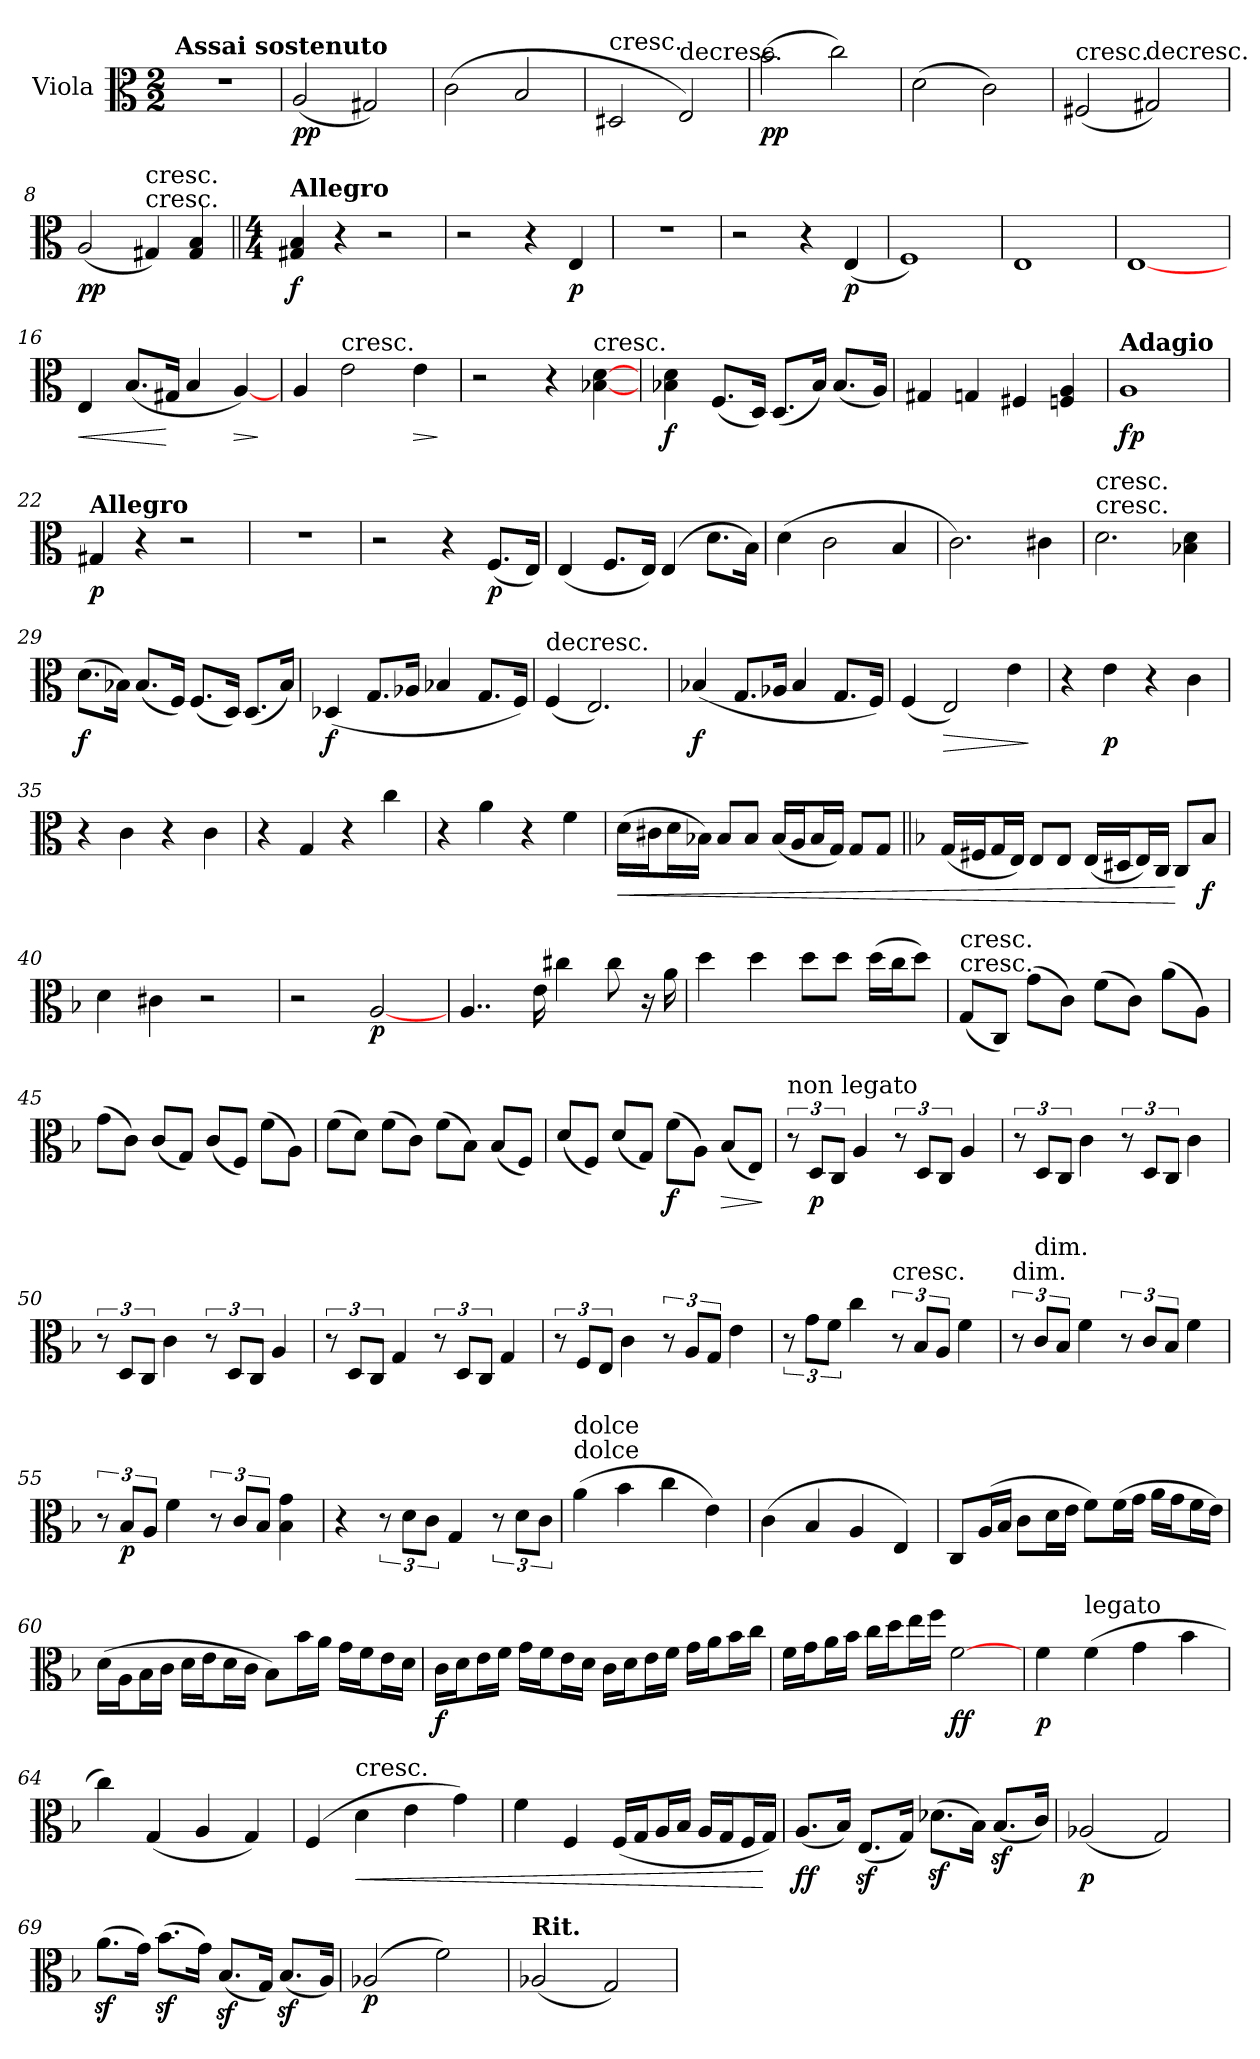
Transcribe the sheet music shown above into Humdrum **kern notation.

**kern	**dynam
*part1	*part1
*staff1	*staff1
*I"Viola	*
*I'Vla	*
*clefC3	*
*k[]	*
*a:	*
*M2/2	*
=1	=1
!LO:TX:a:B:t=Assai sostenuto	!
1r	.
=2	=2
(2A	pp
2G#X)	.
=3	=3
(2c	.
2B	.
=4	=4
!LO:TX:t=cresc.	!
2D#X	.
!LO:TX:t=decresc.	!
2E)	.
=5	=5
(2b	pp
2cc)	.
=6	=6
(2d	.
2c)	.
=7	=7
!LO:TX:t=cresc.	!
(2F#X	.
!LO:TX:t=decresc.	!
2G#X)	.
=8	=8
(2A	pp
!LO:TX:t=cresc.	!
!LO:TX:a:t=cresc.	!
4G#X)	.
4G# 4B	.
=9||	=9||
*M4/4	*
!LO:TX:a:B:t=Allegro	!
4G#X 4B	f
4r	.
2r	.
=10	=10
2r	.
4r	.
4E	p
=11	=11
1r	.
=12	=12
2r	.
4r	.
(4E	p
=13	=13
1F)	.
=14	=14
1E	.
=15	=15
[1E	.
=16	=16
!	!LO:HP:b
4E	<
(8.B/L	.
16G#X/Jk	[
4B	.
!	!LO:HP:b
[4A)	>
.	]
=17	=17
4A	.
!LO:TX:t=cresc.	!
2e	.
!	!LO:HP:b
4e	>
.	]
=18	=18
2r	.
4r	.
!LO:TX:a:t=cresc.	!
[4B-X [4d	.
=19	=19
4B-X 4d	f
(8.F/L	.
16D/Jk)	.
(8.D/L	.
16B-/Jk)	.
(8.B-/L	.
16A/Jk)	.
=20	=20
4G#X	.
4Gn	.
4F#X	.
4Fn 4A	.
=21	=21
!LO:TX:a:B:t=Adagio	!
1A	fp
=22	=22
!LO:TX:a:B:t=Allegro	!
4G#X	p
4r	.
2r	.
=23	=23
1r	.
=24	=24
2r	.
4r	.
(8.F/L	p
16E/Jk)	.
=25	=25
(4E	.
8.F/L	.
16E/Jk)	.
(4E	.
8.d\L	.
16B\Jk)	.
=26	=26
(4d	.
2c	.
4B	.
=27	=27
2.c)	.
4c#X	.
=28	=28
!LO:TX:t=cresc.	!
!LO:TX:a:t=cresc.	!
2.d	.
4B-X 4d	.
=29	=29
(8.d\L	f
16B-X\Jk)	.
(8.B-/L	.
16F/Jk)	.
(8.F/L	.
16D/Jk)	.
(8.D/L	.
16B-/Jk)	.
=30	=30
(4D-X	f
8.G/L	.
16A-X/Jk	.
4B-X	.
8.G/L	.
16F/Jk)	.
=31	=31
!LO:TX:t=decresc.	!
(4F	.
2.E)	.
=32	=32
(4B-X	f
8.G/L	.
16A-X/Jk	.
4B-	.
8.G/L	.
16F/Jk)	.
=33	=33
(4F	.
!	!LO:HP:b
2E)	>
4e	.
.	]
=34	=34
4r	.
4e	p
4r	.
4c	.
=35	=35
4r	.
4c	.
4r	.
4c	.
=36	=36
4r	.
4G	.
4r	.
4cc	.
=37	=37
4r	.
4a	.
4r	.
4f	.
=38	=38
!	!LO:HP:b
(16d\LL	<
16c#X\J	.
16d\L	.
16B-X\JJ)	.
8B-/L	.
8B-/J	.
(16B-/LL	.
16A/J	.
16B-/L	.
16G/JJ)	.
8G/L	.
8G/J	.
=39||	=39||
*k[b-]	*
*F:	*
(16G/LL	.
16F#X/J	.
16G/L	.
16E/JJ)	.
8E/L	.
8E/J	.
(16E/LL	.
16D#X/J	.
16E/L)	.
16C/JJ	.
8C/L	[
8B-/J	f
=40	=40
4d	.
4c#X	.
2r	.
=41	=41
2r	.
[2A	p
=42	=42
4..A	.
16e	.
4cc#X	.
8cc#	.
16r	.
16a	.
=43	=43
4dd	.
4dd	.
8dd\L	.
8dd\J	.
(16dd\LL	.
16cc\J	.
8dd\J)	.
=44	=44
!LO:TX:t=cresc.	!
!LO:TX:a:t=cresc.	!
(8G/L	.
8C/J)	.
(8g\L	.
8c\J)	.
(8f\L	.
8c\J)	.
(8a\L	.
8A\J)	.
=45	=45
(8g\L	.
8c\J)	.
(8c/L	.
8G/J)	.
(8c/L	.
8F/J)	.
(8f\L	.
8A\J)	.
=46	=46
(8f\L	.
8d\J)	.
(8f\L	.
8c\J)	.
(8f\L	.
8B-\J)	.
(8B-/L	.
8F/J)	.
=47	=47
(8d/L	.
8F/J)	.
(8d/L	.
8G/J)	.
(8f\L	f
8A\J)	.
!	!LO:HP:b
(8B-/L	>
8E/J)	.
.	]
=48	=48
!LO:TX:a:t=non legato	!
12r	.
12D/L	p
12C/J	.
4A	.
12r	.
12D/L	.
12C/J	.
4A	.
=49	=49
12r	.
12D/L	.
12C/J	.
4c	.
12r	.
12D/L	.
12C/J	.
4c	.
=50	=50
12r	.
12D/L	.
12C/J	.
4c	.
12r	.
12D/L	.
12C/J	.
4A	.
=51	=51
12r	.
12D/L	.
12C/J	.
4G	.
12r	.
12D/L	.
12C/J	.
4G	.
=52	=52
12r	.
12F/L	.
12E/J	.
4c	.
12r	.
12A/L	.
12G/J	.
4e	.
=53	=53
12r	.
12g\L	.
12f\J	.
4cc	.
!LO:TX:a:t=cresc.	!
12r	.
12B-/L	.
12A/J	.
4f	.
=54	=54
!LO:TX:a:t=dim.	!
12r	.
!LO:TX:a:t=dim.	!
12c/L	.
12B-/J	.
4f	.
12r	.
12c/L	.
12B-/J	.
4f	.
=55	=55
12r	.
12B-/L	p
12A/J	.
4f	.
12r	.
12c/L	.
12B-/J	.
4B- 4g	.
=56	=56
4r	.
12r	.
12d\L	.
12c\J	.
4G	.
12r	.
12d\L	.
12c\J	.
=57	=57
!LO:TX:a:t=dolce	!
!LO:TX:a:t=dolce	!
(4a	.
4b-	.
4cc	.
4e)	.
=58	=58
(4c	.
4B-	.
4A	.
4E)	.
=59	=59
8C/L	.
(16A/L	.
16B-/JJ	.
8c\L	.
16d\L	.
16e\JJ	.
8f\L)	.
(16f\L	.
16g\JJ	.
16a\LL	.
16g\J	.
16f\L	.
16e\JJ)	.
=60	=60
(16d\LL	.
16A\J	.
16B-\L	.
16c\JJ	.
16d\LL	.
16e\J	.
16d\L	.
16c\JJ	.
8B-\L)	.
16b-\L	.
16a\JJ	.
16g\LL	.
16f\J	.
16e\L	.
16d\JJ	.
=61	=61
16c\LL	f
16d\J	.
16e\L	.
16f\JJ	.
16g\LL	.
16f\J	.
16e\L	.
16d\JJ	.
16c\LL	.
16d\J	.
16e\L	.
16f\JJ	.
16g\LL	.
16a\J	.
16b-\L	.
16cc\JJ	.
=62	=62
16f\LL	.
16g\J	.
16a\L	.
16b-\JJ	.
16cc\LL	.
16dd\J	.
16ee\L	.
16ff\JJ	.
[2f	ff
=63	=63
4f	p
!LO:TX:a:t=legato	!
(4f	.
4g	.
4b-	.
=64	=64
4cc)	.
(4G	.
4A	.
4G)	.
=65	=65
(4F	.
!LO:TX:a:t=cresc.	!
!	!LO:HP:b
4d	<
4e	.
4g)	.
=66	=66
4f	.
4F	.
(16F/LL	.
16G/J	.
16A/L	.
16B-/JJ	.
16A/LL	.
16G/J	.
16F/L	.
16G/JJ)	[
=67	=67
(8.A/L	ff
16B-/Jk)	.
(8.Ez/L	.
16G/Jk)	.
(8.d-Xz\L	.
16B-\Jk)	.
(8.B-z/L	.
16c/Jk)	.
=68	=68
(2A-X	p
2G)	.
=69	=69
(8.az\L	.
16g\Jk)	.
(8.b-z\L	.
16g\Jk)	.
(8.B-z/L	.
16G/Jk)	.
(8.B-z/L	.
16A/Jk)	.
=70	=70
(2A-X	p
2f)	.
=71	=71
!LO:TX:a:B:t=Rit.	!
(2A-X	.
2G)	.
=	=
*-	*-
